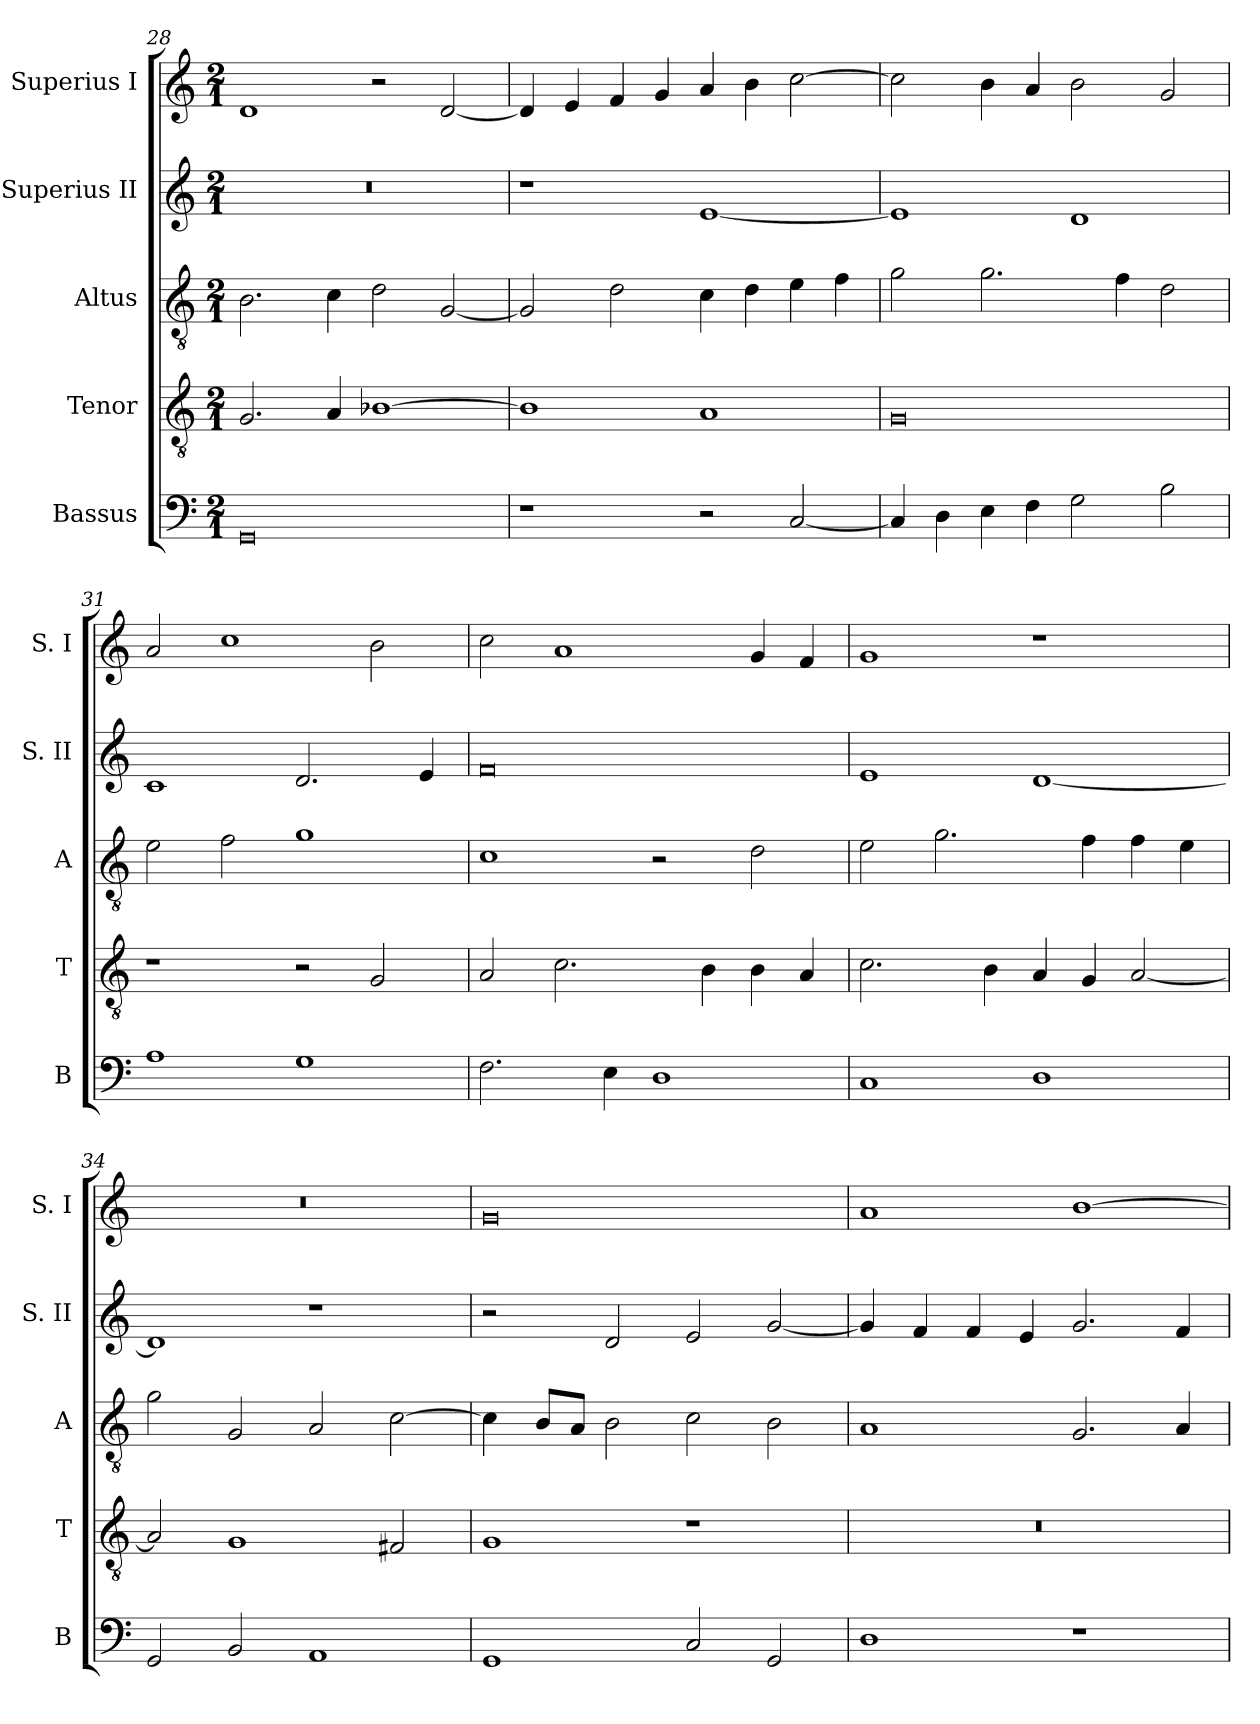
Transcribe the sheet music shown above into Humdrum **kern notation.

**kern	**kern	**kern	**kern	**kern
*part5	*part4	*part3	*part2	*part1
*staff5	*staff4	*staff3	*staff2	*staff1
*I"Bassus	*I"Tenor	*I"Altus	*I"Superius II	*I"Superius I
*I'B	*I'T	*I'A	*I'S. II	*I'S. I
*clefF4	*clefGv2	*clefGv2	*clefG2	*clefG2
*k[]	*k[]	*k[]	*k[]	*k[]
*C:	*C:	*C:	*C:	*C:
*M2/1	*M2/1	*M2/1	*M2/1	*M2/1
=28	=28	=28	=28	=28
0GG	2.G	2.B	0r	1d
.	4A	4c	.	.
.	[1B-X	2d	.	2r
.	.	[2G	.	[2d
=29	=29	=29	=29	=29
1r	1B-]	2G]	1r	4d]
.	.	.	.	4e
.	.	2d	.	4f
.	.	.	.	4g
2r	1A	4c	[1e	4a
.	.	4d	.	4b
[2C	.	4e	.	[2cc
.	.	4f	.	.
=30	=30	=30	=30	=30
4C]	0G	2g	1e]	2cc]
4D	.	.	.	.
4E	.	2.g	.	4b
4F	.	.	.	4a
2G	.	.	1d	2b
.	.	4f	.	.
2B	.	2d	.	2g
=31	=31	=31	=31	=31
1A	1r	2e	1c	2a
.	.	2f	.	1cc
1G	2r	1g	2.d	.
.	2G	.	.	2b
.	.	.	4e	.
=32	=32	=32	=32	=32
2.F	2A	1c	0f	2cc
.	2.c	.	.	1a
4E	.	.	.	.
1D	.	2r	.	.
.	4B	.	.	.
.	4B	2d	.	4g
.	4A	.	.	4f
=33	=33	=33	=33	=33
1C	2.c	2e	1e	1g
.	.	2.g	.	.
.	4B	.	.	.
1D	4A	.	[1d	1r
.	4G	4f	.	.
.	[2A	4f	.	.
.	.	4e	.	.
=34	=34	=34	=34	=34
2GG	2A]	2g	1d]	0r
2BB	1G	2G	.	.
1AA	.	2A	1r	.
.	2F#X	[2c	.	.
=35	=35	=35	=35	=35
1GG	1G	4c]	2r	0g
.	.	8BL	.	.
.	.	8AJ	.	.
.	.	2B	2d	.
2C	1r	2c	2e	.
2GG	.	2B	[2g	.
=36	=36	=36	=36	=36
1D	0r	1A	4g]	1a
.	.	.	4f	.
.	.	.	4f	.
.	.	.	4e	.
1r	.	2.G	2.g	[1b
.	.	4A	4f	.
=	=	=	=	=
*-	*-	*-	*-	*-
